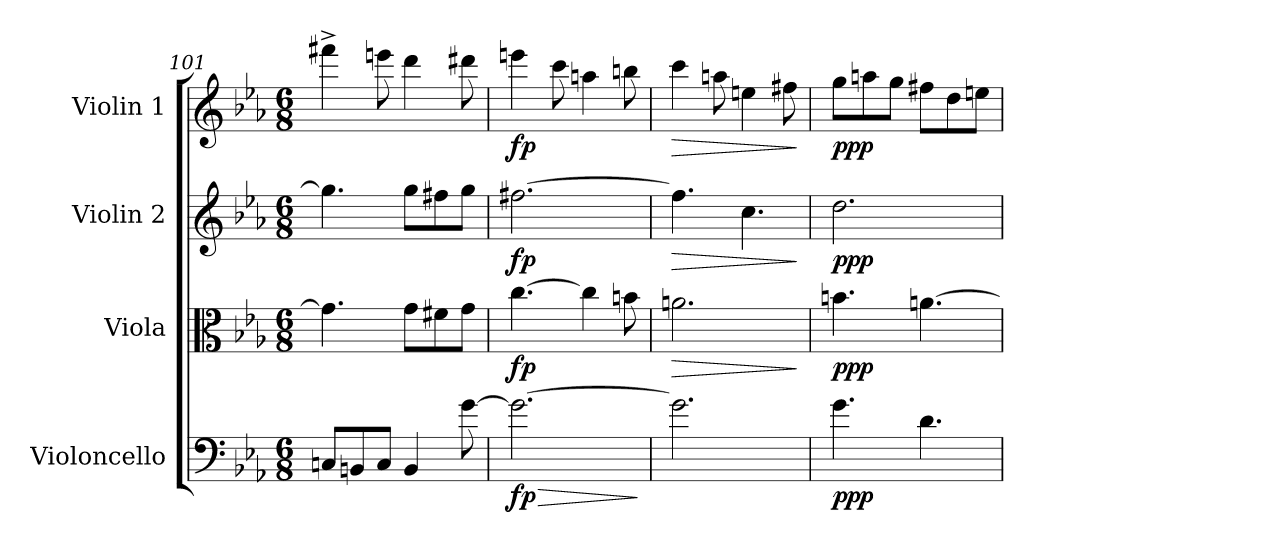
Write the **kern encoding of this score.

**kern	**dynam	**kern	**dynam	**kern	**dynam	**kern	**dynam
*part4	*part4	*part3	*part3	*part2	*part2	*part1	*part1
*staff4	*staff4	*staff3	*staff3	*staff2	*staff2	*staff1	*staff1
*I"Violoncello	*	*I"Viola	*	*I"Violin 2	*	*I"Violin 1	*
*I'Vc	*	*I'Vla	*	*I'Vln	*	*I'Vln	*
*clefF4	*	*clefC3	*	*clefG2	*	*clefG2	*
*k[b-e-a-]	*	*k[b-e-a-]	*	*k[b-e-a-]	*	*k[b-e-a-]	*
*M6/8	*	*M6/8	*	*M6/8	*	*M6/8	*
=101	=101	=101	=101	=101	=101	=101	=101
8Cn/L	.	4.g\]	.	4.gg\]	.	4fff#X^\	.
8BBn/	.	.	.	.	.	.	.
8C/J	.	.	.	.	.	8eeen\	.
4BB/	.	8g\L	.	8gg\L	.	4ddd\	.
.	.	8f#X\	.	8ff#X\	.	.	.
[8g\	.	8g\J	.	8gg\J	.	8ddd#X\	.
=102	=102	=102	=102	=102	=102	=102	=102
!	!LO:HP:b	!	!	!	!	!	!
!	!LO:DY:n=1:b	!	!LO:DY:b	!	!LO:DY:b	!	!LO:DY:b
2.g\_	> fp	[4.cc\	fp	[2.ff#X\	fp	4eeen\	fp
.	.	.	.	.	.	8ccc\	.
.	.	4cc\]	.	.	.	4aan\	.
.	.	8bn\	.	.	.	8bbn\	.
.	]	.	.	.	.	.	.
=103	=103	=103	=103	=103	=103	=103	=103
!	!	!	!LO:HP:b	!	!LO:HP:b	!	!LO:HP:b
2.g\]	.	2.an\	>	4.ff#\]	>	4ccc\	>
.	.	.	.	.	.	8aan\	.
.	.	.	.	4.cc\	.	4een\	.
.	.	.	.	.	.	8ff#X\	.
.	.	.	]	.	]	.	]
=104	=104	=104	=104	=104	=104	=104	=104
!	!LO:DY:b	!	!LO:DY:b	!	!LO:DY:b	!	!LO:DY:b
4.g\	ppp	4.bn\	ppp	2.dd\	ppp	8gg\L	ppp
.	.	.	.	.	.	8aan\	.
.	.	.	.	.	.	8gg\J	.
4.d\	.	[4.an\	.	.	.	8ff#X\L	.
.	.	.	.	.	.	8dd\	.
.	.	.	.	.	.	8een\J	.
=	=	=	=	=	=	=	=
*-	*-	*-	*-	*-	*-	*-	*-
